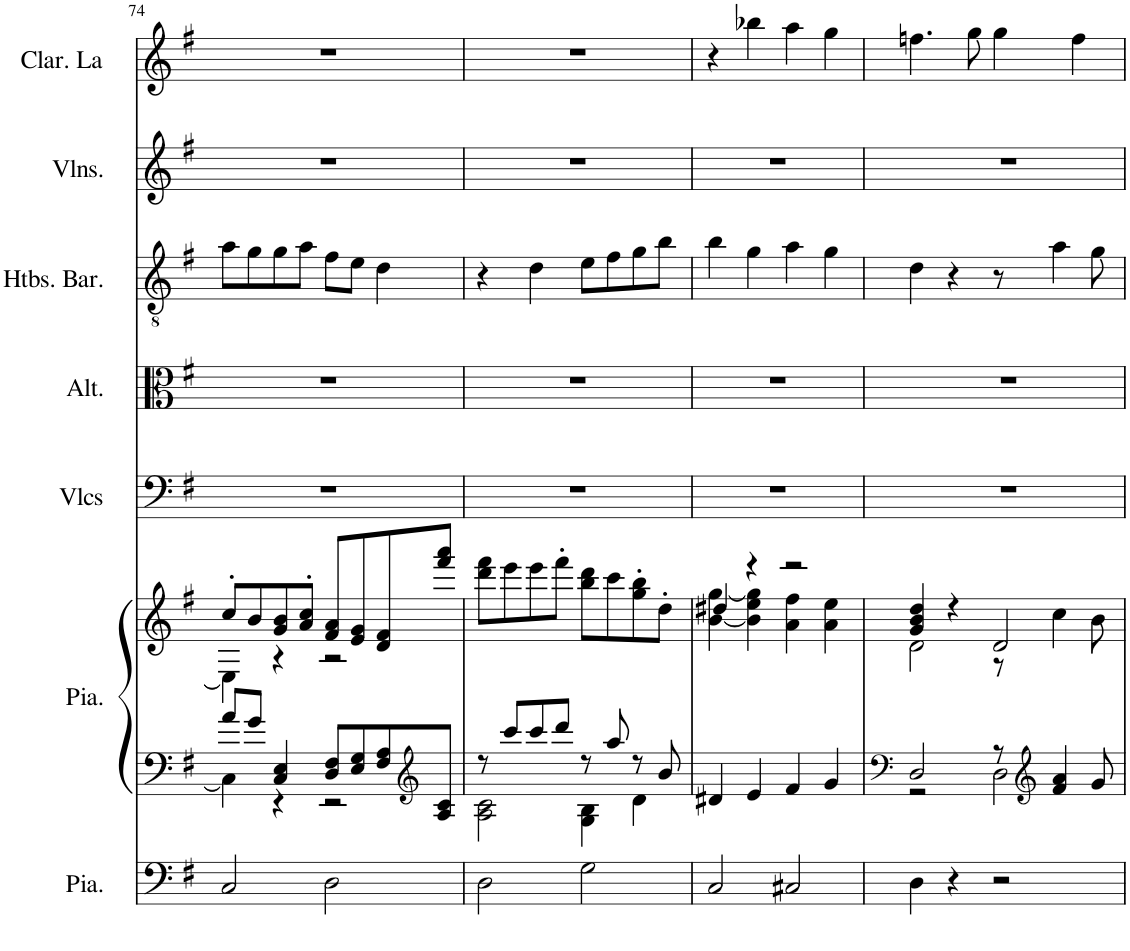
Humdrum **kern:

**kern	**kern	**kern	**kern	**kern	**kern	**kern	**kern
*part7	*part6	*part6	*part5	*part4	*part3	*part2	*part1
*staff8	*staff7	*staff6	*staff5	*staff4	*staff3	*staff2	*staff1
*I"Piano, Pedals	*I"Piano, Organ	*	*I"Violoncelles, Bass	*I"Altos, Tenor	*I"Hautbois Baryton, Alto	*I"Violons, Soprano	*I"Clarinette en La, Soprano solo
*I'Pia.	*I'Pia.	*	*I'Vlcs	*I'Alt.	*I'Htbs. Bar.	*I'Vlns.	*I'Clar. La
!!LO:PB:g=z
*clefF4	*clefF4	*clefG2	*clefF4	*clefC3	*clefGv2	*clefG2	*clefG2
*	*	*	*	*	*	*	*Trd2c3
*k[f#]	*k[f#]	*k[f#]	*k[f#]	*k[f#]	*k[f#]	*k[f#]	*k[f#]
*M4/4	*M4/4	*M4/4	*M4/4	*M4/4	*M4/4	*M4/4	*M4/4
=74	=74	=74	=74	=74	=74	=74	=74
*	*^	*^	*	*	*	*	*
2C/	8a/L	4C\]	8cc'/L	4E\]	1r	1r	8a\L	1r	1r
.	8g/J	.	8b/	.	.	.	8g\	.	.
.	4C/ 4E/	4r	8g/ 8b/	4r	.	.	8g\	.	.
.	.	.	8a/' 8cc/'J	.	.	.	8a\J	.	.
2D\	8D/ 8F#/L	2r	8f#/ 8a/L	2r	.	.	8f#\L	.	.
.	8E/ 8G/	.	8e/ 8g/	.	.	.	8e\J	.	.
.	8F#/ 8A/	.	8d/ 8f#/	.	.	.	4d\	.	.
*	*clefG2	*	*	*	*	*	*	*	*
.	8A/ 8c/J	.	8fff#/ 8aaa/J	.	.	.	.	.	.
*	*	*	*v	*v	*	*	*	*	*
=75	=75	=75	=75	=75	=75	=75	=75	=75
2D\	8r	2A\ 2c\	8ddd\ 8fff#\L	1r	1r	4r	1r	1r
.	8ccc/L	.	8eee\	.	.	.	.	.
.	8ccc/	.	8eee\	.	.	4d\	.	.
.	8ddd/J	.	8fff#'\J	.	.	.	.	.
2G\	8r	4G\ 4B\	8bb\ 8ddd\L	.	.	8e\L	.	.
.	8aa/	.	8ccc\	.	.	8f#\	.	.
.	8r	4d\	8gg\' 8bb\'	.	.	8g\	.	.
.	8b/	.	8dd'\J	.	.	8b\J	.	.
*	*v	*v	*	*	*	*	*	*
=76	=76	=76	=76	=76	=76	=76	=76
*	*	*^	*	*	*	*	*
2C/	4d#X/	4dd#X/	[4b\ [4gg\	1r	1r	4b\	1r	4r
.	4e/	4r	4b\] 4ee\ 4gg\]	.	.	4g\	.	4bb-X\
2C#X/	4f#/	2r	4a\ 4ff#\	.	.	4a\	.	4aa\
.	4g/	.	4a\ 4ee\	.	.	4g\	.	4gg\
=77	=77	=77	=77	=77	=77	=77	=77	=77
*	*clefF4	*	*	*	*	*	*	*
*	*^	*	*	*	*	*	*	*
4D\	2D/	2r	4g/ 4b/ 4dd/	2d\	1r	1r	4d\	1r	4.ffn\
4r	.	.	4r	.	.	.	4r	.	.
.	.	.	.	.	.	.	.	.	8gg\
2r	8r	2D\	2d/	8r	.	.	8r	.	4gg\
*	*clefG2	*	*	*	*	*	*	*	*
.	4f#/ 4a/	.	.	4cc\	.	.	4a\	.	.
.	.	.	.	.	.	.	.	.	4ff\
.	8g/	.	.	8b\	.	.	8g\	.	.
*	*v	*v	*	*	*	*	*	*	*
*	*	*v	*v	*	*	*	*	*
=	=	=	=	=	=	=	=
*-	*-	*-	*-	*-	*-	*-	*-
